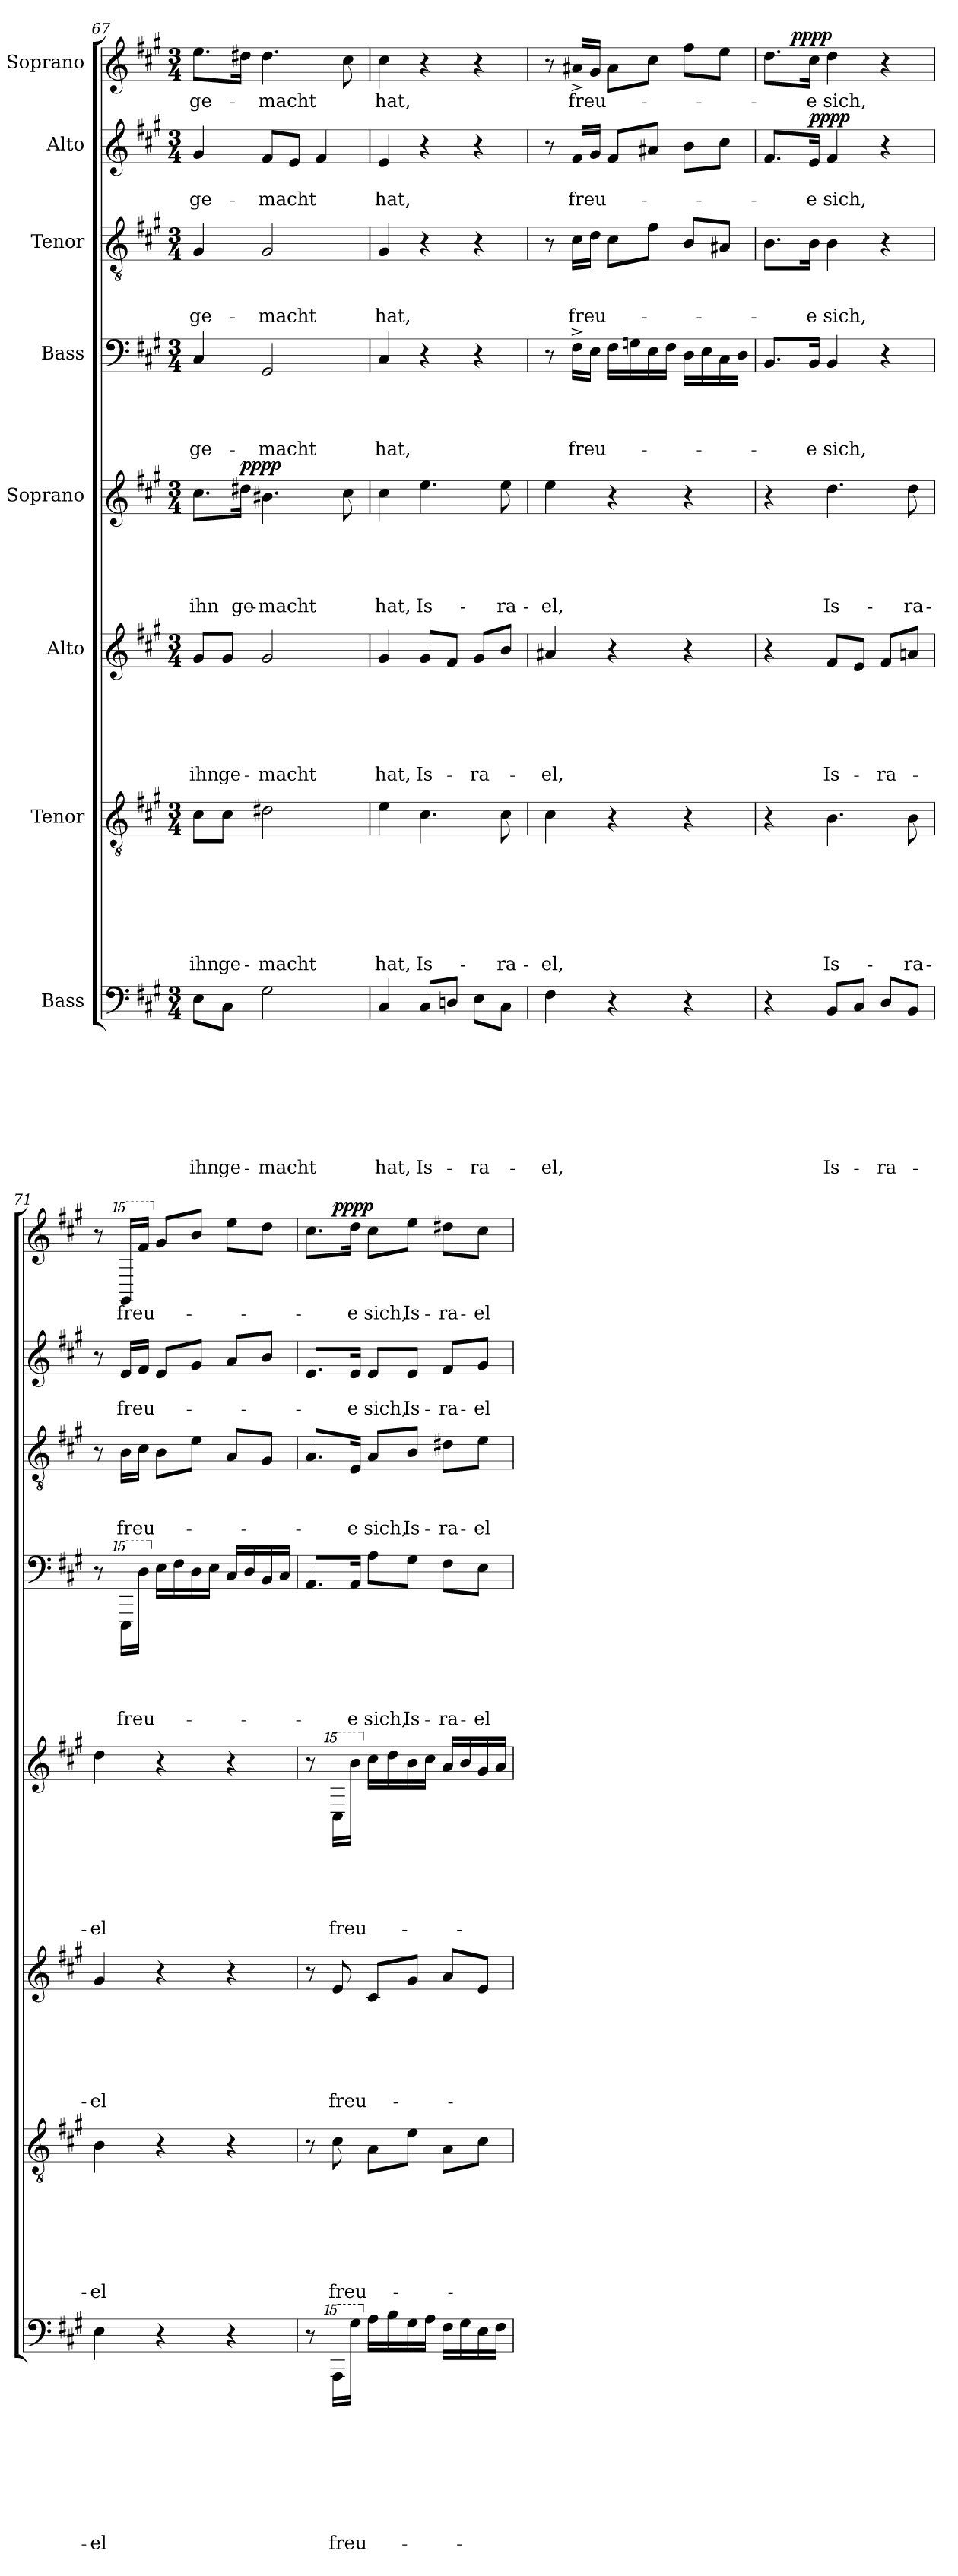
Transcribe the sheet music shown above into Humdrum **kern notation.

**kern	**text	**text	**text	**text	**text	**text	**text	**text	**kern	**text	**text	**text	**text	**text	**text	**text	**kern	**text	**text	**text	**text	**text	**text	**kern	**text	**text	**text	**text	**text	**dynam	**kern	**text	**text	**text	**text	**kern	**text	**text	**text	**kern	**text	**text	**dynam	**kern	**text	**dynam
*part8	*part8	*part8	*part8	*part8	*part8	*part8	*part8	*part8	*part7	*part7	*part7	*part7	*part7	*part7	*part7	*part7	*part6	*part6	*part6	*part6	*part6	*part6	*part6	*part5	*part5	*part5	*part5	*part5	*part5	*part5	*part4	*part4	*part4	*part4	*part4	*part3	*part3	*part3	*part3	*part2	*part2	*part2	*part2	*part1	*part1	*part1
*staff8	*staff8	*staff8	*staff8	*staff8	*staff8	*staff8	*staff8	*staff8	*staff7	*staff7	*staff7	*staff7	*staff7	*staff7	*staff7	*staff7	*staff6	*staff6	*staff6	*staff6	*staff6	*staff6	*staff6	*staff5	*staff5	*staff5	*staff5	*staff5	*staff5	*staff5	*staff4	*staff4	*staff4	*staff4	*staff4	*staff3	*staff3	*staff3	*staff3	*staff2	*staff2	*staff2	*staff2	*staff1	*staff1	*staff1
*I"Bass	*	*	*	*	*	*	*	*	*I"Tenor	*	*	*	*	*	*	*	*I"Alto	*	*	*	*	*	*	*I"Soprano	*	*	*	*	*	*	*I"Bass	*	*	*	*	*I"Tenor	*	*	*	*I"Alto	*	*	*	*I"Soprano	*	*
!!LO:PB:g=z
*clefF4	*	*	*	*	*	*	*	*	*clefGv2	*	*	*	*	*	*	*	*clefG2	*	*	*	*	*	*	*clefG2	*	*	*	*	*	*	*clefF4	*	*	*	*	*clefGv2	*	*	*	*clefG2	*	*	*	*clefG2	*	*
*k[f#c#g#]	*	*	*	*	*	*	*	*	*k[f#c#g#]	*	*	*	*	*	*	*	*k[f#c#g#]	*	*	*	*	*	*	*k[f#c#g#]	*	*	*	*	*	*	*k[f#c#g#]	*	*	*	*	*k[f#c#g#]	*	*	*	*k[f#c#g#]	*	*	*	*k[f#c#g#]	*	*
*A:	*	*	*	*	*	*	*	*	*A:	*	*	*	*	*	*	*	*A:	*	*	*	*	*	*	*A:	*	*	*	*	*	*	*A:	*	*	*	*	*A:	*	*	*	*A:	*	*	*	*A:	*	*
*M3/4	*	*	*	*	*	*	*	*	*M3/4	*	*	*	*	*	*	*	*M3/4	*	*	*	*	*	*	*M3/4	*	*	*	*	*	*	*M3/4	*	*	*	*	*M3/4	*	*	*	*M3/4	*	*	*	*M3/4	*	*
=67	=67	=67	=67	=67	=67	=67	=67	=67	=67	=67	=67	=67	=67	=67	=67	=67	=67	=67	=67	=67	=67	=67	=67	=67	=67	=67	=67	=67	=67	=67	=67	=67	=67	=67	=67	=67	=67	=67	=67	=67	=67	=67	=67	=67	=67	=67
!	!	!	!	!	!	!	!	!LO:LY:b	!	!	!	!	!	!	!	!LO:LY:b	!	!	!	!	!	!	!LO:LY:b	!	!	!	!	!	!LO:LY:b	!	!	!	!	!	!LO:LY:b	!	!	!	!LO:LY:b	!	!	!LO:LY:b	!	!	!LO:LY:b	!
8E\L	.	.	.	.	.	.	.	ihn	8c#\L	.	.	.	.	.	.	ihn	8g#/L	.	.	.	.	.	ihn	8.cc#\L	.	.	.	.	ihn	.	4C#/	.	.	.	ge-	4G#/	.	.	ge-	4g#/	.	ge-	.	8.ee\L	ge-	.
!	!	!	!	!	!	!	!	!LO:LY:b	!	!	!	!	!	!	!	!LO:LY:b	!	!	!	!	!	!	!LO:LY:b	!	!	!	!	!	!	!	!	!	!	!	!	!	!	!	!	!	!	!	!	!	!	!
8C#\J	.	.	.	.	.	.	.	ge-	8c#\J	.	.	.	.	.	.	ge-	8g#/J	.	.	.	.	.	ge-	.	.	.	.	.	.	.	.	.	.	.	.	.	.	.	.	.	.	.	.	.	.	.
!	!	!	!	!	!	!	!	!	!	!	!	!	!	!	!	!	!	!	!	!	!	!	!	!	!	!	!	!	!LO:LY:b	!LO:DY:b	!	!	!	!	!	!	!	!	!	!	!	!	!	!	!	!
.	.	.	.	.	.	.	.	.	.	.	.	.	.	.	.	.	.	.	.	.	.	.	.	16dd#X\Jk	.	.	.	.	ge-	pppp	.	.	.	.	.	.	.	.	.	.	.	.	.	16dd#X\Jk	.	.
!	!	!	!	!	!	!	!	!LO:LY:b	!	!	!	!	!	!	!	!LO:LY:b	!	!	!	!	!	!	!LO:LY:b	!	!	!	!	!	!LO:LY:b	!	!	!	!	!	!LO:LY:b	!	!	!	!LO:LY:b	!	!	!LO:LY:b	!	!	!LO:LY:b	!
2G#\	.	.	.	.	.	.	.	-macht	2d#X\	.	.	.	.	.	.	-macht	2g#/	.	.	.	.	.	-macht	4.b#X\	.	.	.	.	-macht	.	2GG#/	.	.	.	-macht	2G#/	.	.	-macht	8f#/L	.	-macht	.	4.dd#\	-macht	.
.	.	.	.	.	.	.	.	.	.	.	.	.	.	.	.	.	.	.	.	.	.	.	.	.	.	.	.	.	.	.	.	.	.	.	.	.	.	.	.	8e/J	.	.	.	.	.	.
.	.	.	.	.	.	.	.	.	.	.	.	.	.	.	.	.	.	.	.	.	.	.	.	.	.	.	.	.	.	.	.	.	.	.	.	.	.	.	.	4f#/	.	.	.	.	.	.
.	.	.	.	.	.	.	.	.	.	.	.	.	.	.	.	.	.	.	.	.	.	.	.	8cc#\	.	.	.	.	.	.	.	.	.	.	.	.	.	.	.	.	.	.	.	8cc#\	.	.
=68	=68	=68	=68	=68	=68	=68	=68	=68	=68	=68	=68	=68	=68	=68	=68	=68	=68	=68	=68	=68	=68	=68	=68	=68	=68	=68	=68	=68	=68	=68	=68	=68	=68	=68	=68	=68	=68	=68	=68	=68	=68	=68	=68	=68	=68	=68
!	!	!	!	!	!	!	!	!LO:LY:b	!	!	!	!	!	!	!	!LO:LY:b	!	!	!	!	!	!	!LO:LY:b	!	!	!	!	!	!LO:LY:b	!	!	!	!	!	!LO:LY:b	!	!	!	!LO:LY:b	!	!	!LO:LY:b	!	!	!LO:LY:b	!
4C#/	.	.	.	.	.	.	.	hat,	4e\	.	.	.	.	.	.	hat,	4g#/	.	.	.	.	.	hat,	4cc#\	.	.	.	.	hat,	.	4C#/	.	.	.	hat,	4G#/	.	.	hat,	4e/	.	hat,	.	4cc#\	hat,	.
!	!	!	!	!	!	!	!	!LO:LY:b	!	!	!	!	!	!	!	!LO:LY:b	!	!	!	!	!	!	!LO:LY:b	!	!	!	!	!	!LO:LY:b	!	!	!	!	!	!	!	!	!	!	!	!	!	!	!	!	!
8C#/L	.	.	.	.	.	.	.	Is-	4.c#\	.	.	.	.	.	.	Is-	8g#/L	.	.	.	.	.	Is-	4.ee\	.	.	.	.	Is-	.	4r	.	.	.	.	4r	.	.	.	4r	.	.	.	4r	.	.
8Dn/J	.	.	.	.	.	.	.	.	.	.	.	.	.	.	.	.	8f#/J	.	.	.	.	.	.	.	.	.	.	.	.	.	.	.	.	.	.	.	.	.	.	.	.	.	.	.	.	.
!	!	!	!	!	!	!	!	!LO:LY:b	!	!	!	!	!	!	!	!	!	!	!	!	!	!	!LO:LY:b	!	!	!	!	!	!	!	!	!	!	!	!	!	!	!	!	!	!	!	!	!	!	!
8E\L	.	.	.	.	.	.	.	-ra-	.	.	.	.	.	.	.	.	8g#/L	.	.	.	.	.	-ra-	.	.	.	.	.	.	.	4r	.	.	.	.	4r	.	.	.	4r	.	.	.	4r	.	.
!	!	!	!	!	!	!	!	!	!	!	!	!	!	!	!	!LO:LY:b	!	!	!	!	!	!	!	!	!	!	!	!	!LO:LY:b	!	!	!	!	!	!	!	!	!	!	!	!	!	!	!	!	!
8C#\J	.	.	.	.	.	.	.	.	8c#\	.	.	.	.	.	.	-ra-	8b/J	.	.	.	.	.	.	8ee\	.	.	.	.	-ra-	.	.	.	.	.	.	.	.	.	.	.	.	.	.	.	.	.
=69	=69	=69	=69	=69	=69	=69	=69	=69	=69	=69	=69	=69	=69	=69	=69	=69	=69	=69	=69	=69	=69	=69	=69	=69	=69	=69	=69	=69	=69	=69	=69	=69	=69	=69	=69	=69	=69	=69	=69	=69	=69	=69	=69	=69	=69	=69
!	!	!	!	!	!	!	!	!LO:LY:b	!	!	!	!	!	!	!	!LO:LY:b	!	!	!	!	!	!	!LO:LY:b	!	!	!	!	!	!LO:LY:b	!	!	!	!	!	!	!	!	!	!	!	!	!	!	!	!	!
4F#\	.	.	.	.	.	.	.	-el,	4c#\	.	.	.	.	.	.	-el,	4a#X/	.	.	.	.	.	-el,	4ee\	.	.	.	.	-el,	.	8r	.	.	.	.	8r	.	.	.	8r	.	.	.	8r	.	.
!	!	!	!	!	!	!	!	!	!	!	!	!	!	!	!	!	!	!	!	!	!	!	!	!	!	!	!	!	!	!	!	!	!	!	!LO:LY:b	!	!	!	!LO:LY:b	!	!	!LO:LY:b	!	!	!LO:LY:b	!
.	.	.	.	.	.	.	.	.	.	.	.	.	.	.	.	.	.	.	.	.	.	.	.	.	.	.	.	.	.	.	16F#^>\LL	.	.	.	freu-	16c#\LL	.	.	freu-	16f#/LL	.	freu-	.	16a#X^</LL	freu-	.
.	.	.	.	.	.	.	.	.	.	.	.	.	.	.	.	.	.	.	.	.	.	.	.	.	.	.	.	.	.	.	16E\JJ	.	.	.	.	16d\JJ	.	.	.	16g#/JJ	.	.	.	16g#/JJ	.	.
4r	.	.	.	.	.	.	.	.	4r	.	.	.	.	.	.	.	4r	.	.	.	.	.	.	4r	.	.	.	.	.	.	16F#\LL	.	.	.	.	8c#\L	.	.	.	8f#/L	.	.	.	8a#\L	.	.
.	.	.	.	.	.	.	.	.	.	.	.	.	.	.	.	.	.	.	.	.	.	.	.	.	.	.	.	.	.	.	16Gn\	.	.	.	.	.	.	.	.	.	.	.	.	.	.	.
.	.	.	.	.	.	.	.	.	.	.	.	.	.	.	.	.	.	.	.	.	.	.	.	.	.	.	.	.	.	.	16E\	.	.	.	.	8f#\J	.	.	.	8a#X/J	.	.	.	8cc#\J	.	.
.	.	.	.	.	.	.	.	.	.	.	.	.	.	.	.	.	.	.	.	.	.	.	.	.	.	.	.	.	.	.	16F#\JJ	.	.	.	.	.	.	.	.	.	.	.	.	.	.	.
4r	.	.	.	.	.	.	.	.	4r	.	.	.	.	.	.	.	4r	.	.	.	.	.	.	4r	.	.	.	.	.	.	16D\LL	.	.	.	.	8B/L	.	.	.	8b\L	.	.	.	8ff#\L	.	.
.	.	.	.	.	.	.	.	.	.	.	.	.	.	.	.	.	.	.	.	.	.	.	.	.	.	.	.	.	.	.	16E\	.	.	.	.	.	.	.	.	.	.	.	.	.	.	.
.	.	.	.	.	.	.	.	.	.	.	.	.	.	.	.	.	.	.	.	.	.	.	.	.	.	.	.	.	.	.	16C#\	.	.	.	.	8A#X/J	.	.	.	8cc#\J	.	.	.	8ee\J	.	.
.	.	.	.	.	.	.	.	.	.	.	.	.	.	.	.	.	.	.	.	.	.	.	.	.	.	.	.	.	.	.	16D\JJ	.	.	.	.	.	.	.	.	.	.	.	.	.	.	.
=70	=70	=70	=70	=70	=70	=70	=70	=70	=70	=70	=70	=70	=70	=70	=70	=70	=70	=70	=70	=70	=70	=70	=70	=70	=70	=70	=70	=70	=70	=70	=70	=70	=70	=70	=70	=70	=70	=70	=70	=70	=70	=70	=70	=70	=70	=70
*	*	*	*	*	*	*	*	*	*	*	*	*	*	*	*	*	*	*	*	*	*	*	*	*	*	*	*	*	*	*	*	*	*	*	*	*	*	*	*	*	*	*	*	*^	*	*
4r	.	.	.	.	.	.	.	.	4r	.	.	.	.	.	.	.	4r	.	.	.	.	.	.	4r	.	.	.	.	.	.	8.BB/L	.	.	.	.	8.B\L	.	.	.	8.f#/L	.	.	.	8.dd\L	8ryy	.	.
!	!	!	!	!	!	!	!	!	!	!	!	!	!	!	!	!	!	!	!	!	!	!	!	!	!	!	!	!	!	!	!	!	!	!	!	!	!	!	!	!	!	!	!	!	!	!	!LO:DY:b
.	.	.	.	.	.	.	.	.	.	.	.	.	.	.	.	.	.	.	.	.	.	.	.	.	.	.	.	.	.	.	.	.	.	.	.	.	.	.	.	.	.	.	.	.	2ryy	.	pppp
!	!	!	!	!	!	!	!	!	!	!	!	!	!	!	!	!	!	!	!	!	!	!	!	!	!	!	!	!	!	!	!	!	!	!	!LO:LY:b	!	!	!	!LO:LY:b	!	!	!LO:LY:b	!LO:DY:b	!	!	!LO:LY:b	!
.	.	.	.	.	.	.	.	.	.	.	.	.	.	.	.	.	.	.	.	.	.	.	.	.	.	.	.	.	.	.	16BB/Jk	.	.	.	-e	16B\Jk	.	.	-e	16e/Jk	.	-e	pppp	16cc#\Jk	.	-e	.
!	!	!	!	!	!	!	!	!LO:LY:b	!	!	!	!	!	!	!	!LO:LY:b	!	!	!	!	!	!	!LO:LY:b	!	!	!	!	!	!LO:LY:b	!	!	!	!	!	!LO:LY:b	!	!	!	!LO:LY:b	!	!	!LO:LY:b	!	!	!	!LO:LY:b	!
8BB/L	.	.	.	.	.	.	.	Is-	4.B\	.	.	.	.	.	.	Is-	8f#/L	.	.	.	.	.	Is-	4.dd\	.	.	.	.	Is-	.	4BB/	.	.	.	sich,	4B\	.	.	sich,	4f#/	.	sich,	.	4dd\	.	sich,	.
8C#/J	.	.	.	.	.	.	.	.	.	.	.	.	.	.	.	.	8e/J	.	.	.	.	.	.	.	.	.	.	.	.	.	.	.	.	.	.	.	.	.	.	.	.	.	.	.	.	.	.
!	!	!	!	!	!	!	!	!LO:LY:b	!	!	!	!	!	!	!	!	!	!	!	!	!	!	!LO:LY:b	!	!	!	!	!	!	!	!	!	!	!	!	!	!	!	!	!	!	!	!	!	!	!	!
8D/L	.	.	.	.	.	.	.	-ra-	.	.	.	.	.	.	.	.	8f#/L	.	.	.	.	.	-ra-	.	.	.	.	.	.	.	4r	.	.	.	.	4r	.	.	.	4r	.	.	.	4r	.	.	.
!	!	!	!	!	!	!	!	!	!	!	!	!	!	!	!	!LO:LY:b	!	!	!	!	!	!	!	!	!	!	!	!	!LO:LY:b	!	!	!	!	!	!	!	!	!	!	!	!	!	!	!	!	!	!
8BB/J	.	.	.	.	.	.	.	.	8B\	.	.	.	.	.	.	-ra-	8an/J	.	.	.	.	.	.	8dd\	.	.	.	.	-ra-	.	.	.	.	.	.	.	.	.	.	.	.	.	.	.	8ryy	.	.
=71	=71	=71	=71	=71	=71	=71	=71	=71	=71	=71	=71	=71	=71	=71	=71	=71	=71	=71	=71	=71	=71	=71	=71	=71	=71	=71	=71	=71	=71	=71	=71	=71	=71	=71	=71	=71	=71	=71	=71	=71	=71	=71	=71	=71	=71	=71	=71
!	!	!	!	!	!	!	!	!LO:LY:b	!	!	!	!	!	!	!	!LO:LY:b	!	!	!	!	!	!	!LO:LY:b	!	!	!	!	!	!LO:LY:b	!	!	!	!	!	!	!	!	!	!	!	!	!	!	!	!	!	!
*	*	*	*	*	*	*	*	*	*	*	*	*	*	*	*	*	*	*	*	*	*	*	*	*	*	*	*	*	*	*	*	*	*	*	*	*	*	*	*	*	*	*	*	*v	*v	*	*
4E\	.	.	.	.	.	.	.	-el	4B\	.	.	.	.	.	.	-el	4g#/	.	.	.	.	.	-el	4dd\	.	.	.	.	-el	.	8r	.	.	.	.	8r	.	.	.	8r	.	.	.	8r	.	.
*	*	*	*	*	*	*	*	*	*	*	*	*	*	*	*	*	*	*	*	*	*	*	*	*	*	*	*	*	*	*	*15ma	*	*	*	*	*	*	*	*	*	*	*	*	*	*	*
!	!	!	!	!	!	!	!	!	!	!	!	!	!	!	!	!	!	!	!	!	!	!	!	!	!	!	!	!	!	!	!	!	!	!	!LO:LY:b	!	!	!	!LO:LY:b	!	!	!LO:LY:b	!	!	!	!
*	*	*	*	*	*	*	*	*	*	*	*	*	*	*	*	*	*	*	*	*	*	*	*	*	*	*	*	*	*	*	*	*	*	*	*	*	*	*	*	*	*	*	*	*15ma	*	*
!	!	!	!	!	!	!	!	!	!	!	!	!	!	!	!	!	!	!	!	!	!	!	!	!	!	!	!	!	!	!	!	!	!	!	!	!	!	!	!	!	!	!	!	!	!LO:LY:b	!
.	.	.	.	.	.	.	.	.	.	.	.	.	.	.	.	.	.	.	.	.	.	.	.	.	.	.	.	.	.	.	16E\LL	.	.	.	freu-	16B\LL	.	.	freu-	16e/LL	.	freu-	.	16g#/LL	freu-	.
*	*	*	*	*	*	*	*	*	*	*	*	*	*	*	*	*	*	*	*	*	*	*	*	*	*	*	*	*	*	*	*X15ma	*	*	*	*	*	*	*	*	*	*	*	*	*	*	*
.	.	.	.	.	.	.	.	.	.	.	.	.	.	.	.	.	.	.	.	.	.	.	.	.	.	.	.	.	.	.	16D\JJ	.	.	.	.	16c#\JJ	.	.	.	16f#/JJ	.	.	.	16fff#/JJ	.	.
*	*	*	*	*	*	*	*	*	*	*	*	*	*	*	*	*	*	*	*	*	*	*	*	*	*	*	*	*	*	*	*	*	*	*	*	*	*	*	*	*	*	*	*	*X15ma	*	*
4r	.	.	.	.	.	.	.	.	4r	.	.	.	.	.	.	.	4r	.	.	.	.	.	.	4r	.	.	.	.	.	.	16E\LL	.	.	.	.	8B\L	.	.	.	8e/L	.	.	.	8g#/L	.	.
.	.	.	.	.	.	.	.	.	.	.	.	.	.	.	.	.	.	.	.	.	.	.	.	.	.	.	.	.	.	.	16F#\	.	.	.	.	.	.	.	.	.	.	.	.	.	.	.
.	.	.	.	.	.	.	.	.	.	.	.	.	.	.	.	.	.	.	.	.	.	.	.	.	.	.	.	.	.	.	16D\	.	.	.	.	8e\J	.	.	.	8g#/J	.	.	.	8b/J	.	.
.	.	.	.	.	.	.	.	.	.	.	.	.	.	.	.	.	.	.	.	.	.	.	.	.	.	.	.	.	.	.	16E\JJ	.	.	.	.	.	.	.	.	.	.	.	.	.	.	.
4r	.	.	.	.	.	.	.	.	4r	.	.	.	.	.	.	.	4r	.	.	.	.	.	.	4r	.	.	.	.	.	.	16C#/LL	.	.	.	.	8A/L	.	.	.	8a/L	.	.	.	8ee\L	.	.
.	.	.	.	.	.	.	.	.	.	.	.	.	.	.	.	.	.	.	.	.	.	.	.	.	.	.	.	.	.	.	16D/	.	.	.	.	.	.	.	.	.	.	.	.	.	.	.
.	.	.	.	.	.	.	.	.	.	.	.	.	.	.	.	.	.	.	.	.	.	.	.	.	.	.	.	.	.	.	16BB/	.	.	.	.	8G#/J	.	.	.	8b/J	.	.	.	8dd\J	.	.
.	.	.	.	.	.	.	.	.	.	.	.	.	.	.	.	.	.	.	.	.	.	.	.	.	.	.	.	.	.	.	16C#/JJ	.	.	.	.	.	.	.	.	.	.	.	.	.	.	.
!!LO:PB:g=z
=72	=72	=72	=72	=72	=72	=72	=72	=72	=72	=72	=72	=72	=72	=72	=72	=72	=72	=72	=72	=72	=72	=72	=72	=72	=72	=72	=72	=72	=72	=72	=72	=72	=72	=72	=72	=72	=72	=72	=72	=72	=72	=72	=72	=72	=72	=72
*	*	*	*	*	*	*	*	*	*	*	*	*	*	*	*	*	*	*	*	*	*	*	*	*	*	*	*	*	*	*	*	*	*	*	*	*	*	*	*	*	*	*	*	*^	*	*
8r	.	.	.	.	.	.	.	.	8r	.	.	.	.	.	.	.	8r	.	.	.	.	.	.	8r	.	.	.	.	.	.	8.AA/L	.	.	.	.	8.A/L	.	.	.	8.e/L	.	.	.	8.cc#\L	8ryy	.	.
*15ma	*	*	*	*	*	*	*	*	*	*	*	*	*	*	*	*	*	*	*	*	*	*	*	*	*	*	*	*	*	*	*	*	*	*	*	*	*	*	*	*	*	*	*	*	*	*	*
!	!	!	!	!	!	!	!	!LO:LY:b	!	!	!	!	!	!	!	!LO:LY:b	!	!	!	!	!	!	!LO:LY:b	!	!	!	!	!	!	!	!	!	!	!	!	!	!	!	!	!	!	!	!	!	!	!	!
*	*	*	*	*	*	*	*	*	*	*	*	*	*	*	*	*	*	*	*	*	*	*	*	*15ma	*	*	*	*	*	*	*	*	*	*	*	*	*	*	*	*	*	*	*	*	*	*	*
!	!	!	!	!	!	!	!	!	!	!	!	!	!	!	!	!	!	!	!	!	!	!	!	!	!	!	!	!	!LO:LY:b	!	!	!	!	!	!	!	!	!	!	!	!	!	!	!	!	!	!LO:DY:b
16A\LL	.	.	.	.	.	.	.	freu-	8c#\	.	.	.	.	.	.	freu-	8e/	.	.	.	.	.	freu-	16cc#\LL	.	.	.	.	freu-	.	.	.	.	.	.	.	.	.	.	.	.	.	.	.	2ryy	.	pppp
*X15ma	*	*	*	*	*	*	*	*	*	*	*	*	*	*	*	*	*	*	*	*	*	*	*	*	*	*	*	*	*	*	*	*	*	*	*	*	*	*	*	*	*	*	*	*	*	*	*
*	*	*	*	*	*	*	*	*	*	*	*	*	*	*	*	*	*	*	*	*	*	*	*	*X15ma	*	*	*	*	*	*	*	*	*	*	*	*	*	*	*	*	*	*	*	*	*	*	*
!	!	!	!	!	!	!	!	!	!	!	!	!	!	!	!	!	!	!	!	!	!	!	!	!	!	!	!	!	!	!	!	!	!	!	!LO:LY:b	!	!	!	!LO:LY:b	!	!	!LO:LY:b	!	!	!	!LO:LY:b	!
16G#\JJ	.	.	.	.	.	.	.	.	.	.	.	.	.	.	.	.	.	.	.	.	.	.	.	16b\JJ	.	.	.	.	.	.	16AA/Jk	.	.	.	-e	16E/Jk	.	.	-e	16e/Jk	.	-e	.	16dd\Jk	.	-e	.
!	!	!	!	!	!	!	!	!	!	!	!	!	!	!	!	!	!	!	!	!	!	!	!	!	!	!	!	!	!	!	!	!	!	!	!LO:LY:b	!	!	!	!LO:LY:b	!	!	!LO:LY:b	!	!	!	!LO:LY:b	!
16A\LL	.	.	.	.	.	.	.	.	8A\L	.	.	.	.	.	.	.	8c#/L	.	.	.	.	.	.	16cc#\LL	.	.	.	.	.	.	8A\L	.	.	.	sich,	8A/L	.	.	sich,	8e/L	.	sich,	.	8cc#\L	.	sich,	.
16B\	.	.	.	.	.	.	.	.	.	.	.	.	.	.	.	.	.	.	.	.	.	.	.	16dd\	.	.	.	.	.	.	.	.	.	.	.	.	.	.	.	.	.	.	.	.	.	.	.
!	!	!	!	!	!	!	!	!	!	!	!	!	!	!	!	!	!	!	!	!	!	!	!	!	!	!	!	!	!	!	!	!	!	!	!LO:LY:b	!	!	!	!LO:LY:b	!	!	!LO:LY:b	!	!	!	!LO:LY:b	!
16G#\	.	.	.	.	.	.	.	.	8e\J	.	.	.	.	.	.	.	8g#/J	.	.	.	.	.	.	16b\	.	.	.	.	.	.	8G#\J	.	.	.	Is-	8B/J	.	.	Is-	8e/J	.	Is-	.	8ee\J	.	Is-	.
16A\JJ	.	.	.	.	.	.	.	.	.	.	.	.	.	.	.	.	.	.	.	.	.	.	.	16cc#\JJ	.	.	.	.	.	.	.	.	.	.	.	.	.	.	.	.	.	.	.	.	.	.	.
!	!	!	!	!	!	!	!	!	!	!	!	!	!	!	!	!	!	!	!	!	!	!	!	!	!	!	!	!	!	!	!	!	!	!	!LO:LY:b	!	!	!	!LO:LY:b	!	!	!LO:LY:b	!	!	!	!LO:LY:b	!
16F#\LL	.	.	.	.	.	.	.	.	8A\L	.	.	.	.	.	.	.	8a/L	.	.	.	.	.	.	16a/LL	.	.	.	.	.	.	8F#\L	.	.	.	-ra-	8d#X\L	.	.	-ra-	8f#/L	.	-ra-	.	8dd#X\L	.	-ra-	.
16G#\	.	.	.	.	.	.	.	.	.	.	.	.	.	.	.	.	.	.	.	.	.	.	.	16b/	.	.	.	.	.	.	.	.	.	.	.	.	.	.	.	.	.	.	.	.	.	.	.
!	!	!	!	!	!	!	!	!	!	!	!	!	!	!	!	!	!	!	!	!	!	!	!	!	!	!	!	!	!	!	!	!	!	!	!LO:LY:b	!	!	!	!LO:LY:b	!	!	!LO:LY:b	!	!	!	!LO:LY:b	!
16E\	.	.	.	.	.	.	.	.	8c#\J	.	.	.	.	.	.	.	8e/J	.	.	.	.	.	.	16g#/	.	.	.	.	.	.	8E\J	.	.	.	-el	8e\J	.	.	-el	8g#/J	.	-el	.	8cc#\J	8ryy	-el	.
16F#\JJ	.	.	.	.	.	.	.	.	.	.	.	.	.	.	.	.	.	.	.	.	.	.	.	16a/JJ	.	.	.	.	.	.	.	.	.	.	.	.	.	.	.	.	.	.	.	.	.	.	.
*	*	*	*	*	*	*	*	*	*	*	*	*	*	*	*	*	*	*	*	*	*	*	*	*	*	*	*	*	*	*	*	*	*	*	*	*	*	*	*	*	*	*	*	*v	*v	*	*
=	=	=	=	=	=	=	=	=	=	=	=	=	=	=	=	=	=	=	=	=	=	=	=	=	=	=	=	=	=	=	=	=	=	=	=	=	=	=	=	=	=	=	=	=	=	=
*-	*-	*-	*-	*-	*-	*-	*-	*-	*-	*-	*-	*-	*-	*-	*-	*-	*-	*-	*-	*-	*-	*-	*-	*-	*-	*-	*-	*-	*-	*-	*-	*-	*-	*-	*-	*-	*-	*-	*-	*-	*-	*-	*-	*-	*-	*-
